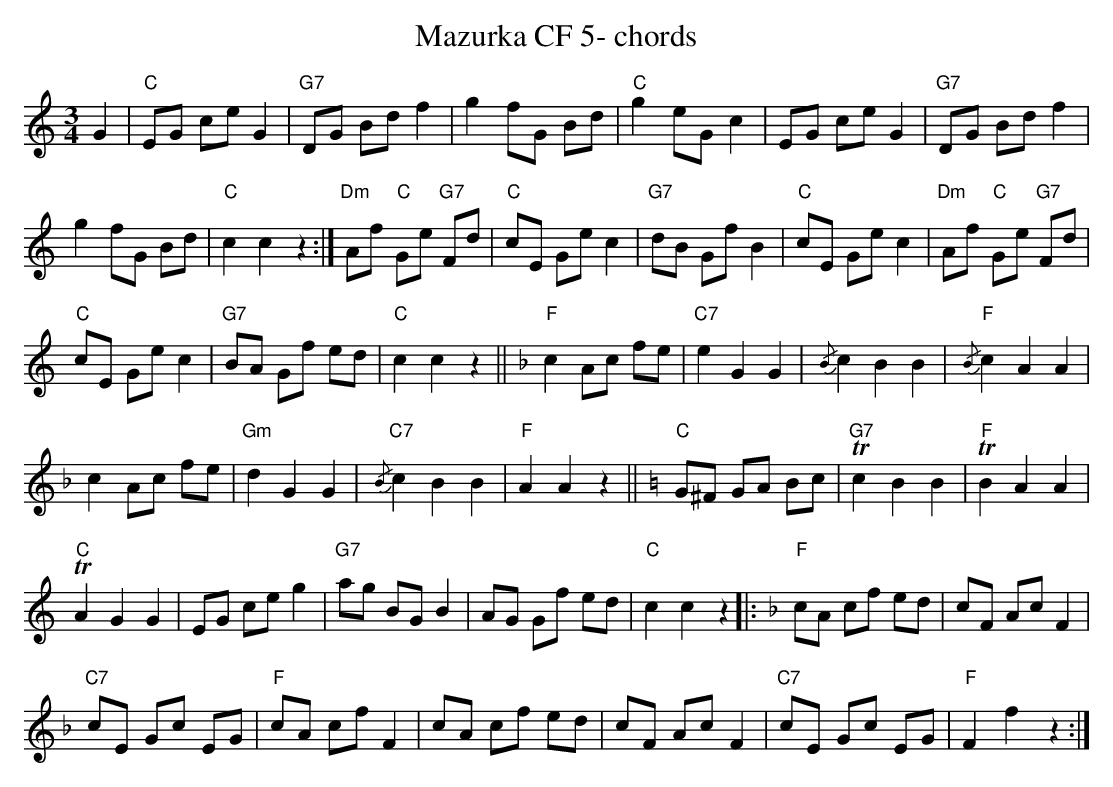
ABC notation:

X:1
T:Mazurka CF 5- chords
M:3/4
L:1/8
K:Cmaj%%MIDI gchordon
G2 | "C"EG ceG2 | "G7"DG Bdf2 | g2fG Bd | "C"g2eGc2 | EG ceG2 | "G7"DG Bdf2 |
g2fG Bd | "C"c2c2z2 :| "Dm"Af "C"Ge "G7"Fd | "C"cE Gec2 | "G7"dB GfB2 | "C"cE Gec2 | "Dm"Af "C"Ge "G7"Fd |
"C"cE Gec2 | "G7"BA Gf ed | "C"c2c2z2 || [K:Fmaj] "F"c2Ac fe | "C7"e2G2G2 | {/B}c2B2B2 | "F"{/B}c2A2A2 |
c2Ac fe | "Gm"d2G2G2 | "C7"{/B}c2B2B2 | "F"A2A2z2 || [K:Cmaj] "C"G^F GA Bc | "G7"Tc2B2B2 | "F"TB2A2A2 |
"C"TA2G2G2 | EG ceg2 | "G7"ag BGB2 | AG Gf ed | "C"c2c2z2 |: [K:Fmaj] "F"cA cf ed | cF AcF2 |
"C7"cE Gc EG | "F"cA cfF2 | cA cf ed | cF AcF2 | "C7"cE Gc EG | "F"F2f2z2 :|
